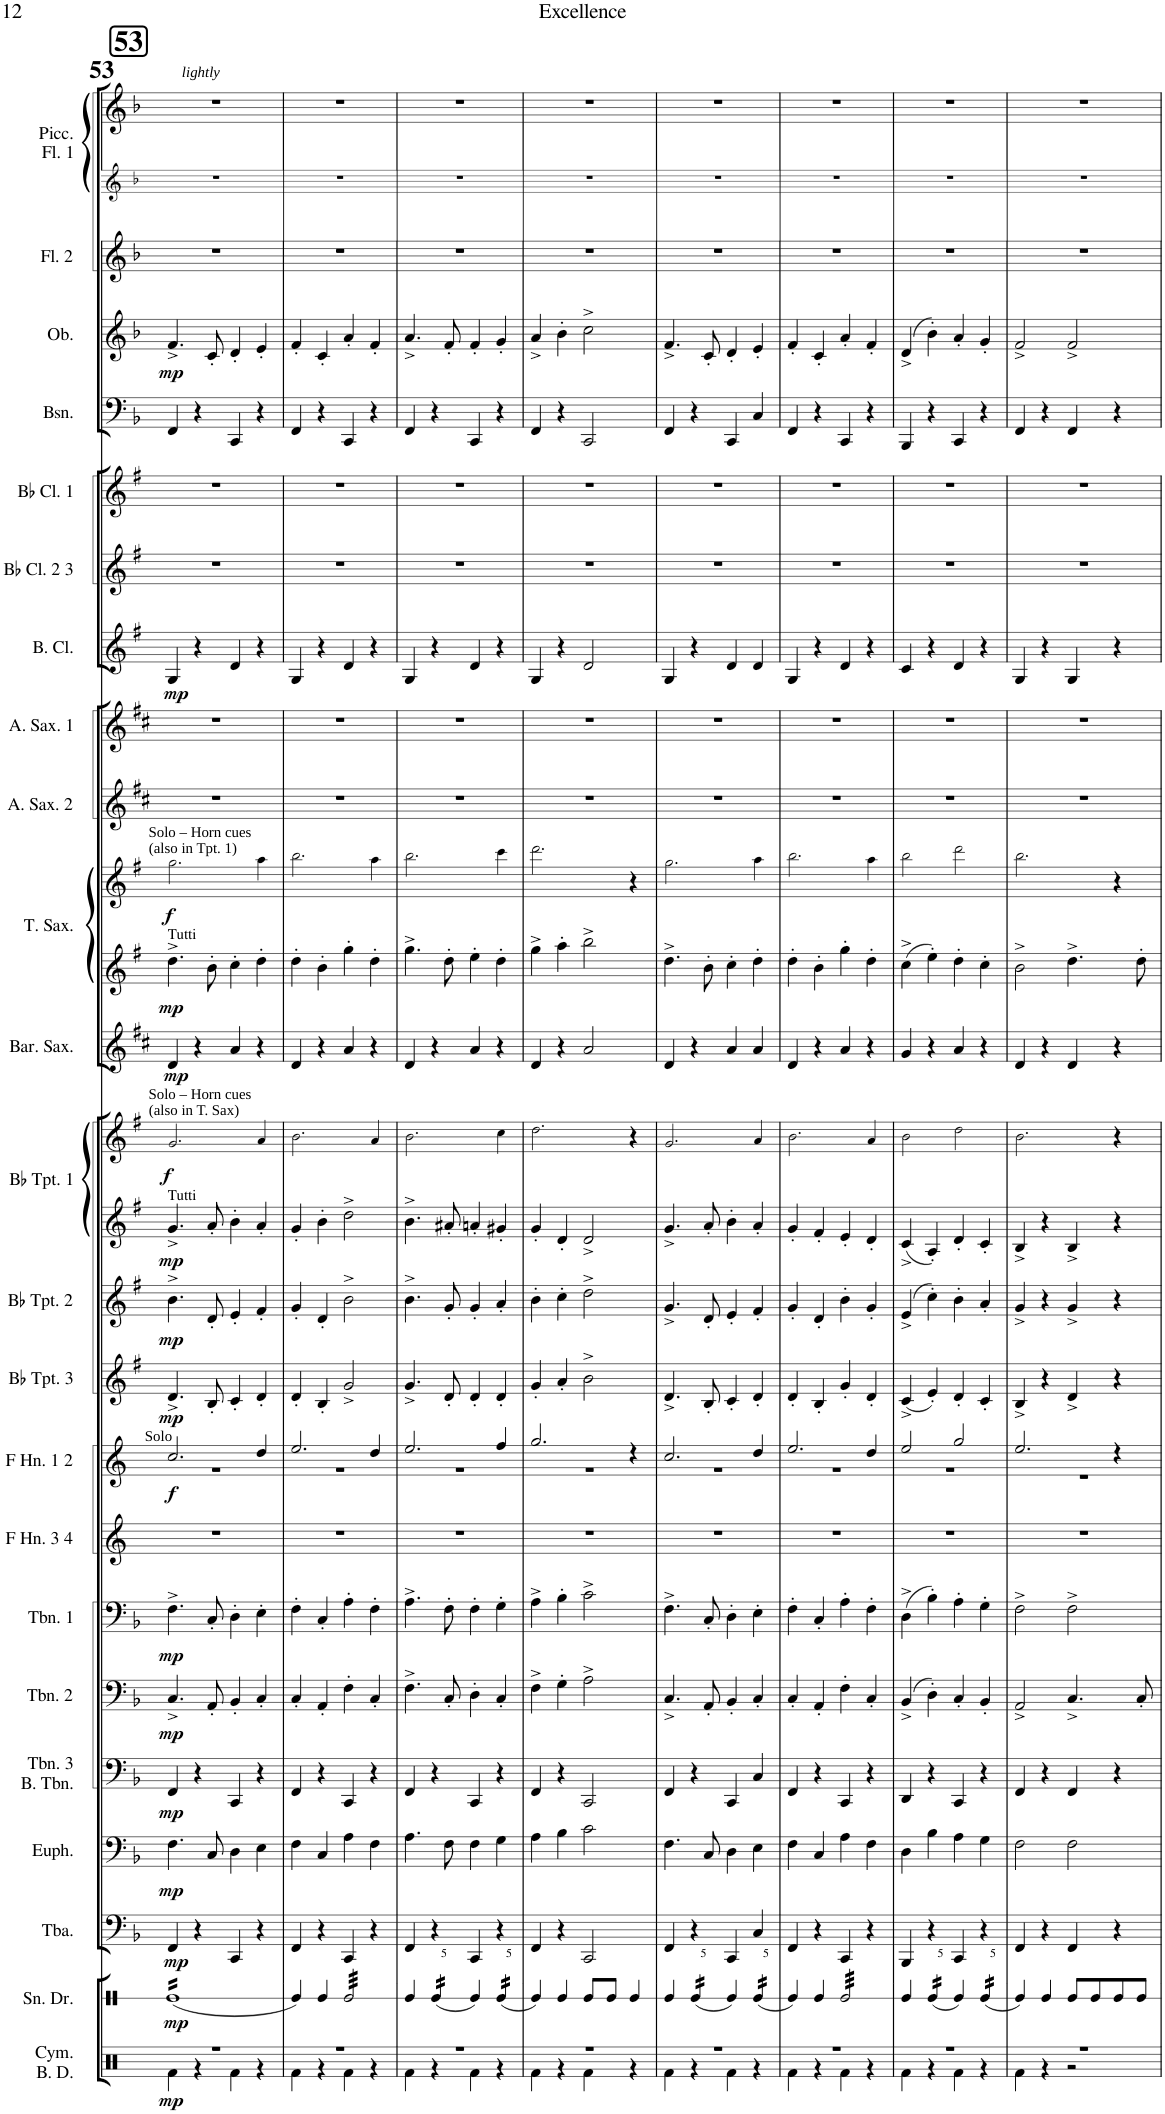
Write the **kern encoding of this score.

**kern	**dynam	**kern	**dynam	**kern	**dynam	**kern	**dynam	**kern	**dynam	**kern	**dynam	**kern	**dynam	**kern	**dynam	**kern	**kern	**dynam	**kern	**dynam	**kern	**kern	**dynam	**kern	**dynam	**kern	**kern	**dynam
*part14	*part14	*part13	*part13	*part12	*part12	*part11	*part11	*part10	*part10	*part9	*part9	*part8	*part8	*part7	*part7	*part6	*part6	*part6	*part5	*part5	*part4	*part4	*part4	*part3	*part3	*part2	*part1	*part1
*staff16	*staff16	*staff15	*staff15	*staff14	*staff14	*staff13	*staff13	*staff12	*staff12	*staff11	*staff11	*staff10	*staff10	*staff9	*staff9	*staff8	*staff7	*staff7/8	*staff6	*staff6	*staff5	*staff4	*staff4/5	*staff3	*staff3	*staff2	*staff1	*staff1
*I"Tuba	*	*I"Euphonium	*	*I"Trombone 3 Bass Trombone	*	*I"Trombone 2	*	*I"Trombone 1	*	*I"F Horn 1 &amp; 2	*	*I"Bb Trumpet 3	*	*I"Bb Trumpet 2	*	*I"Bb Trumpet 1	*	*	*I"Baritone Saxophone	*	*I"Tenor Saxophone	*	*	*I"Bass Clarinet	*	*I"Bassoon	*I"Oboe	*
*I'Tba.	*	*I'Euph.	*	*I'Tbn. 3 B. Tbn.	*	*I'Tbn. 2	*	*I'Tbn. 1	*	*I'F Hn. 1 2	*	*I'Bb Tpt. 3	*	*I'Bb Tpt. 2	*	*I'Bb Tpt. 1	*	*	*I'Bar. Sax.	*	*I'T. Sax.	*	*	*I'B. Cl.	*	*I'Bsn.	*I'Ob.	*
!!LO:PB:g=z
*clefF4	*	*clefF4	*	*clefF4	*	*clefF4	*	*clefF4	*	*clefG2	*	*clefG2	*	*clefG2	*	*clefG2	*clefG2	*	*clefG2	*	*clefG2	*clefG2	*	*clefG2	*	*clefF4	*clefG2	*
*	*	*	*	*	*	*	*	*	*	*Trd4c7	*	*Trd1c2	*	*Trd1c2	*	*Trd1c2	*Trd1c2	*	*Trd12c21	*	*Trd8c14	*Trd8c14	*	*Trd8c14	*	*	*	*
*k[b-]	*	*k[b-]	*	*k[b-]	*	*k[b-]	*	*k[b-]	*	*k[]	*	*k[f#]	*	*k[f#]	*	*k[f#]	*k[f#]	*	*k[f#c#]	*	*k[f#]	*k[f#]	*	*k[f#]	*	*k[b-]	*k[b-]	*
*M4/4	*	*M4/4	*	*M4/4	*	*M4/4	*	*M4/4	*	*M4/4	*	*M4/4	*	*M4/4	*	*M4/4	*M4/4	*	*M4/4	*	*M4/4	*M4/4	*	*M4/4	*	*M4/4	*M4/4	*
*met(c|)	*	*met(c|)	*	*met(c|)	*	*met(c|)	*	*met(c|)	*	*met(c|)	*	*met(c|)	*	*met(c|)	*	*met(c|)	*met(c|)	*	*met(c|)	*	*met(c|)	*met(c|)	*	*met(c|)	*	*met(c|)	*met(c|)	*
=53	=53	=53	=53	=53	=53	=53	=53	=53	=53	=53	=53	=53	=53	=53	=53	=53	=53	=53	=53	=53	=53	=53	=53	=53	=53	=53	=53	=53
*	*	*	*	*	*	*	*	*	*	*^	*	*	*	*	*	*	*	*	*	*	*	*	*	*	*	*	*	*
!	!	!	!	!	!	!	!	!	!	!	!	!	!	!	!	!	!	!	!	!	!	!	!LO:TX:a:t=Solo – Horn cues	!	!	!	!	!	!
!	!	!	!	!	!	!	!	!	!	!	!	!	!	!	!	!	!	!	!	!	!	!	!LO:TX:a:t=(also in Tpt. 1)	!	!	!	!	!	!
!	!	!	!	!	!	!	!	!	!	!	!	!	!	!	!	!	!	!	!	!	!	!LO:TX:a:t=Tutti	!	!	!	!	!	!	!
!	!	!	!	!	!	!	!	!	!	!	!	!	!	!	!	!	!	!LO:TX:a:t=Solo – Horn cues	!	!	!	!	!	!	!	!	!	!	!
!	!	!	!	!	!	!	!	!	!	!	!	!	!	!	!	!	!	!LO:TX:a:t=(also in T. Sax)	!	!	!	!	!	!	!	!	!	!	!
!	!	!	!	!	!	!	!	!	!	!	!	!	!	!	!	!	!LO:TX:a:t=Tutti	!	!	!	!	!	!	!	!	!	!	!	!
!	!	!	!	!	!	!	!	!	!	!LO:TX:a:t=Solo	!	!	!	!	!	!	!	!	!	!	!	!	!	!	!	!	!	!	!
!	!LO:DY:b	!	!LO:DY:b	!	!LO:DY:b	!	!LO:DY:b	!	!LO:DY:b	!	!	!LO:DY:b	!	!LO:DY:b	!	!LO:DY:b	!	!	!LO:DY:b=2	!	!	!	!	!	!	!	!	!	!
!	!	!	!	!	!	!	!	!	!	!	!	!	!	!	!	!	!	!	!LO:DY:n=1:b	!	!LO:DY:b	!	!	!LO:DY:b=2	!	!	!	!	!
!	!	!	!	!	!	!	!	!	!	!	!	!	!	!	!	!	!	!	!	!	!	!	!	!LO:DY:n=1:b	!	!LO:DY:b	!	!	!LO:DY:b
4FF/	mp	4.F\	mp	4FF/	mp	4.C^/	mp	4.F^\	mp	2.cc/	1r	f	4.d^/	mp	4.b^\	mp	4.g^/	2.g!/	mp f	4d/	mp	4.dd^\	2.gg!\	mp f	4G/	mp	4FF/	4.f^/	mp
4r	.	.	.	4r	.	.	.	.	.	.	.	.	.	.	.	.	.	.	.	4r	.	.	.	.	4r	.	4r	.	.
.	.	8C/	.	.	.	8AA'/	.	8C'/	.	.	.	.	8B'/	.	8d'/	.	8a'/	.	.	.	.	8b'\	.	.	.	.	.	8c'/	.
4CC/	.	4D\	.	4CC/	.	4BB-'/	.	4D'\	.	.	.	.	4c'/	.	4e'/	.	4b'\	.	.	4a/	.	4cc'\	.	.	4d/	.	4CC/	4d'/	.
4r	.	4E\	.	4r	.	4C'/	.	4E'\	.	4dd/	.	.	4d'/	.	4f#'/	.	4a'/	4a!/	.	4r	.	4dd'\	4aa!\	.	4r	.	4r	4e'/	.
=54	=54	=54	=54	=54	=54	=54	=54	=54	=54	=54	=54	=54	=54	=54	=54	=54	=54	=54	=54	=54	=54	=54	=54	=54	=54	=54	=54	=54	=54
4FF/	.	4F\	.	4FF/	.	4C'/	.	4F'\	.	2.ee/	1r	.	4d'/	.	4g'/	.	4g'/	2.b!\	.	4d/	.	4dd'\	2.bb!\	.	4G/	.	4FF/	4f'/	.
4r	.	4C/	.	4r	.	4AA'/	.	4C'/	.	.	.	.	4B'/	.	4d'/	.	4b'\	.	.	4r	.	4b'\	.	.	4r	.	4r	4c'/	.
4CC/	.	4A\	.	4CC/	.	4F'\	.	4A'\	.	.	.	.	2g^/	.	2b^\	.	2dd^\	.	.	4a/	.	4gg'\	.	.	4d/	.	4CC/	4a'/	.
4r	.	4F\	.	4r	.	4C'/	.	4F'\	.	4dd/	.	.	.	.	.	.	.	4a!/	.	4r	.	4dd'\	4aa!\	.	4r	.	4r	4f'/	.
=55	=55	=55	=55	=55	=55	=55	=55	=55	=55	=55	=55	=55	=55	=55	=55	=55	=55	=55	=55	=55	=55	=55	=55	=55	=55	=55	=55	=55	=55
4FF/	.	4.A\	.	4FF/	.	4.F^\	.	4.A^\	.	2.ee/	1r	.	4.g^/	.	4.b^\	.	4.b^\	2.b!\	.	4d/	.	4.gg^\	2.bb!\	.	4G/	.	4FF/	4.a^/	.
4r	.	.	.	4r	.	.	.	.	.	.	.	.	.	.	.	.	.	.	.	4r	.	.	.	.	4r	.	4r	.	.
.	.	8F\	.	.	.	8C'/	.	8F'\	.	.	.	.	8d'/	.	8g'/	.	8a#X'/	.	.	.	.	8dd'\	.	.	.	.	.	8f'/	.
4CC/	.	4F\	.	4CC/	.	4D'\	.	4F'\	.	.	.	.	4d'/	.	4g'/	.	4an'/	.	.	4a/	.	4ee'\	.	.	4d/	.	4CC/	4f'/	.
4r	.	4G\	.	4r	.	4C'/	.	4G'\	.	4ff/	.	.	4d'/	.	4a'/	.	4g#X'/	4cc!\	.	4r	.	4dd'\	4ccc!\	.	4r	.	4r	4g'/	.
=56	=56	=56	=56	=56	=56	=56	=56	=56	=56	=56	=56	=56	=56	=56	=56	=56	=56	=56	=56	=56	=56	=56	=56	=56	=56	=56	=56	=56	=56
4FF/	.	4A\	.	4FF/	.	4F^\	.	4A^\	.	2.gg/	1r	.	4g'/	.	4b'\	.	4g'/	2.dd!\	.	4d/	.	4gg^\	2.ddd!\	.	4G/	.	4FF/	4a^/	.
4r	.	4B-\	.	4r	.	4G'\	.	4B-'\	.	.	.	.	4a'/	.	4cc'\	.	4d'/	.	.	4r	.	4aa'\	.	.	4r	.	4r	4b-'\	.
2CC/	.	2c\	.	2CC/	.	2A^\	.	2c^\	.	.	.	.	2b^\	.	2dd^\	.	2d^/	.	.	2a/	.	2bb^\	.	.	2d/	.	2CC/	2cc^\	.
.	.	.	.	.	.	.	.	.	.	4r	.	.	.	.	.	.	.	4r	.	.	.	.	4r	.	.	.	.	.	.
=57	=57	=57	=57	=57	=57	=57	=57	=57	=57	=57	=57	=57	=57	=57	=57	=57	=57	=57	=57	=57	=57	=57	=57	=57	=57	=57	=57	=57	=57
4FF/	.	4.F\	.	4FF/	.	4.C^/	.	4.F^\	.	2.cc/	1r	.	4.d^/	.	4.g^/	.	4.g^/	2.g!/	.	4d/	.	4.dd^\	2.gg!\	.	4G/	.	4FF/	4.f^/	.
4r	.	.	.	4r	.	.	.	.	.	.	.	.	.	.	.	.	.	.	.	4r	.	.	.	.	4r	.	4r	.	.
.	.	8C/	.	.	.	8AA'/	.	8C'/	.	.	.	.	8B'/	.	8d'/	.	8a'/	.	.	.	.	8b'\	.	.	.	.	.	8c'/	.
4CC/	.	4D\	.	4CC/	.	4BB-'/	.	4D'\	.	.	.	.	4c'/	.	4e'/	.	4b'\	.	.	4a/	.	4cc'\	.	.	4d/	.	4CC/	4d'/	.
4C/	.	4E\	.	4C/	.	4C'/	.	4E'\	.	4dd/	.	.	4d'/	.	4f#'/	.	4a'/	4a!/	.	4a/	.	4dd'\	4aa!\	.	4d/	.	4C/	4e'/	.
=58	=58	=58	=58	=58	=58	=58	=58	=58	=58	=58	=58	=58	=58	=58	=58	=58	=58	=58	=58	=58	=58	=58	=58	=58	=58	=58	=58	=58	=58
4FF/	.	4F\	.	4FF/	.	4C'/	.	4F'\	.	2.ee/	1r	.	4d'/	.	4g'/	.	4g'/	2.b!\	.	4d/	.	4dd'\	2.bb!\	.	4G/	.	4FF/	4f'/	.
4r	.	4C/	.	4r	.	4AA'/	.	4C'/	.	.	.	.	4B'/	.	4d'/	.	4f#'/	.	.	4r	.	4b'\	.	.	4r	.	4r	4c'/	.
4CC/	.	4A\	.	4CC/	.	4F'\	.	4A'\	.	.	.	.	4g'/	.	4b'\	.	4e'/	.	.	4a/	.	4gg'\	.	.	4d/	.	4CC/	4a'/	.
4r	.	4F\	.	4r	.	4C'/	.	4F'\	.	4dd/	.	.	4d'/	.	4g'/	.	4d'/	4a!/	.	4r	.	4dd'\	4aa!\	.	4r	.	4r	4f'/	.
=59	=59	=59	=59	=59	=59	=59	=59	=59	=59	=59	=59	=59	=59	=59	=59	=59	=59	=59	=59	=59	=59	=59	=59	=59	=59	=59	=59	=59	=59
4BBB-/	.	4D\	.	4DD/	.	(4BB-^/	.	(4D^\	.	2ee/	1r	.	(4c^/	.	(4e^/	.	4c^/	2b!\	.	4g/	.	4cc^\	2bb!\	.	4c/	.	4BBB-/	(4d^/	.
4r	.	4B-\	.	4r	.	4D'\)	.	4B-'\)	.	.	.	.	4e'/)	.	4cc'\)	.	4A'/	.	.	4r	.	4ee'\	.	.	4r	.	4r	4b-'\)	.
4CC/	.	4A\	.	4CC/	.	4C'/	.	4A'\	.	2gg/	.	.	4d'/	.	4b'\	.	4d'/	2dd!\	.	4a/	.	4dd'\	2ddd!\	.	4d/	.	4CC/	4a'/	.
4r	.	4G\	.	4r	.	4BB-'/	.	4G'\	.	.	.	.	4c'/	.	4a'/	.	4c'/	.	.	4r	.	4cc'\	.	.	4r	.	4r	4g'/	.
=60	=60	=60	=60	=60	=60	=60	=60	=60	=60	=60	=60	=60	=60	=60	=60	=60	=60	=60	=60	=60	=60	=60	=60	=60	=60	=60	=60	=60	=60
4FF/	.	2F\	.	4FF/	.	2AA^/	.	2F^\	.	2.ee/	1r	.	4B^/	.	4g^/	.	4B^/	2.b!\	.	4d/	.	2b^\	2.bb!\	.	4G/	.	4FF/	2f^/	.
4r	.	.	.	4r	.	.	.	.	.	.	.	.	4r	.	4r	.	4r	.	.	4r	.	.	.	.	4r	.	4r	.	.
4FF/	.	2F\	.	4FF/	.	4.C^/	.	2F^\	.	.	.	.	4d^/	.	4g^/	.	4B^/	.	.	4d/	.	4.dd^\	.	.	4G/	.	4FF/	2f^/	.
4r	.	.	.	4r	.	.	.	.	.	4r	.	.	4r	.	4r	.	4r	4r	.	4r	.	.	4r	.	4r	.	4r	.	.
.	.	.	.	.	.	8C'/	.	.	.	.	.	.	.	.	.	.	.	.	.	.	.	8dd'\	.	.	.	.	.	.	.
*	*	*	*	*	*	*	*	*	*	*v	*v	*	*	*	*	*	*	*	*	*	*	*	*	*	*	*	*	*	*
=	=	=	=	=	=	=	=	=	=	=	=	=	=	=	=	=	=	=	=	=	=	=	=	=	=	=	=	=
*-	*-	*-	*-	*-	*-	*-	*-	*-	*-	*-	*-	*-	*-	*-	*-	*-	*-	*-	*-	*-	*-	*-	*-	*-	*-	*-	*-	*-
